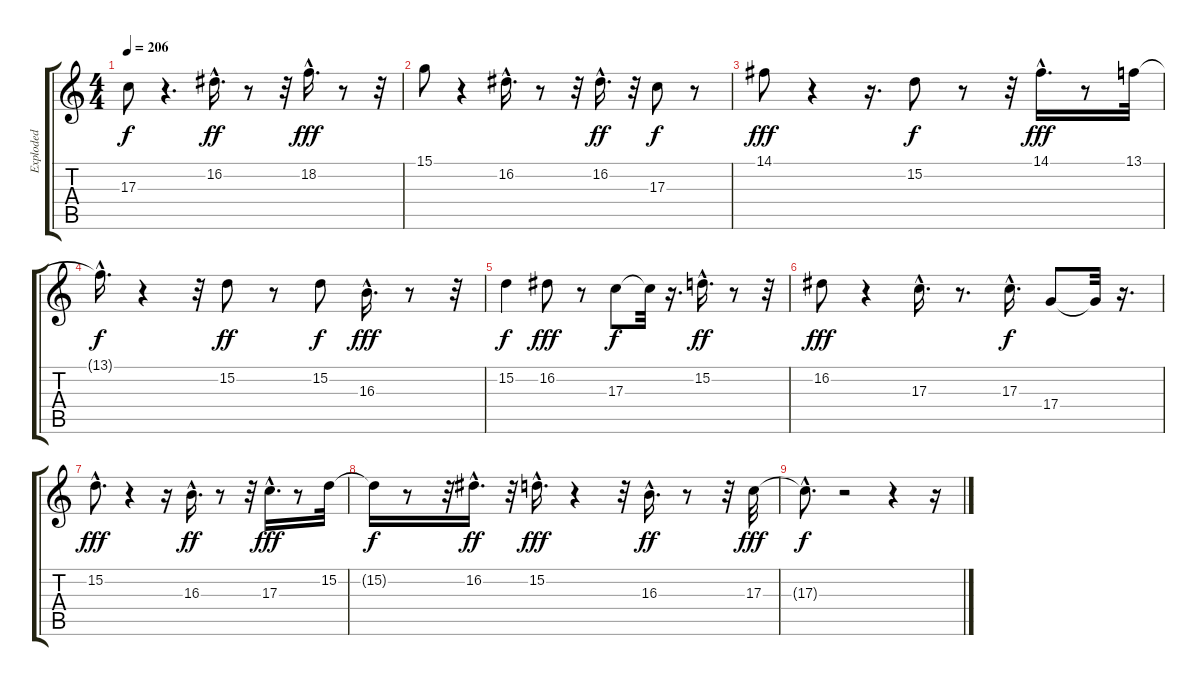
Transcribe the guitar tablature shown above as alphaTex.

\track ("Exploded" "Exploded") {instrument orchestrahit}
\staff {score tabs}
\tuning (E4 B3 G3 D3 A2 E2) {hide}
\ts (4 4)
\tempo 206
\clef g2
\ks c
17.3{t}.8{dy f} r.4{d} 16.2{hac}.16{d dy ff} r.8 r.32 18.2{hac}.16{d dy fff} r.8 r.32 |
15.1.8 r.4 16.2{hac}.16{d} r.8 r.32 16.2{hac}.16{d dy ff} r.32 17.3.8{dy f} r.8 |
14.1.8{dy fff} r.4 r.16{d} 15.2.8{dy f} r.8 r.32 14.1{hac}.16{d dy fff} r.8 13.1.32 |
13.1{hac t}.16{d dy f} r.4 r.32 15.2.8{dy ff} r.8 15.2.8{dy f} 16.3{hac}.16{d dy fff} r.8 r.32 |
15.2.4{dy f} 16.2.8{dy fff} r.8 17.3.8{dy f} 17.3{t}.32 r.16{d} 15.2{hac}.16{d dy ff} r.8 r.32 |
16.2.8{dy fff} r.4 17.3{hac}.16{d} r.8{d} 17.3{hac}.16{d dy f} 17.4.8 17.4{t}.32 r.16{d} |
15.2{hac}.8{d dy fff} r.4 r.16 16.3{hac}.16{d dy ff} r.8 r.32 17.3{hac}.16{d dy fff} r.8 15.2.32 |
15.2{t}.16{dy f} r.8 r.32 16.2{hac}.16{d dy ff} r.32 15.2{hac}.16{d dy fff} r.4 r.32 16.3{hac}.16{d dy ff} r.8 r.32 17.3.32{dy fff} |
17.3{hac t}.8{d dy f} r.2 r.4 r.16
